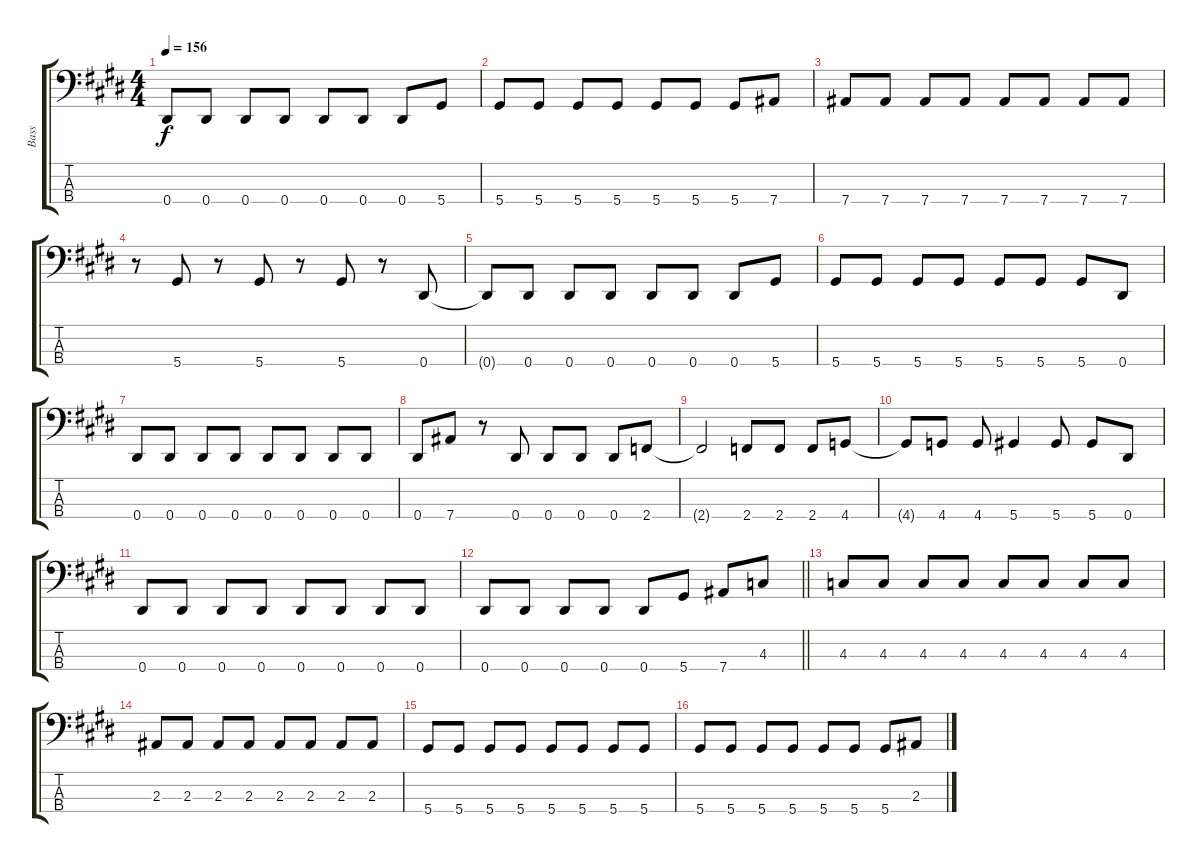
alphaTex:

\track ("Bass" "Bass") {instrument electricbassfinger}
\staff {score tabs}
\tuning (Gb2 Db2 Ab1 Eb1) {hide}
\ts (4 4)
\tempo 156
\clef f4
\ks c#minor
0.4.8{dy f} 0.4.8 0.4.8 0.4.8 0.4.8 0.4.8 0.4.8 5.4.8 |
\ks e
5.4.8 5.4.8 5.4.8 5.4.8 5.4.8 5.4.8 5.4.8 7.4.8 |
\ks c#minor
7.4.8 7.4.8 7.4.8 7.4.8 7.4.8 7.4.8 7.4.8 7.4.8 |
r.8 5.4.8 r.8 5.4.8 r.8 5.4.8 r.8 0.4.8 |
0.4{t}.8 0.4.8 0.4.8 0.4.8 0.4.8 0.4.8 0.4.8 5.4.8 |
5.4.8 5.4.8 5.4.8 5.4.8 5.4.8 5.4.8 5.4.8 0.4.8 |
0.4.8 0.4.8 0.4.8 0.4.8 0.4.8 0.4.8 0.4.8 0.4.8 |
0.4.8 7.4.8 r.8 0.4.8 0.4.8 0.4.8 0.4.8 2.4.8 |
2.4{t}.2 2.4.8 2.4.8 2.4.8 4.4.8 |
4.4{t}.8 4.4.8 4.4.8 5.4.4 5.4.8 5.4.8 0.4.8 |
\ks e
0.4.8 0.4.8 0.4.8 0.4.8 0.4.8 0.4.8 0.4.8 0.4.8 |
\barLineRight lightlight
\ks c#minor
0.4.8 0.4.8 0.4.8 0.4.8 0.4.8 5.4.8 7.4.8 4.3.8 |
4.3.8 4.3.8 4.3.8 4.3.8 4.3.8 4.3.8 4.3.8 4.3.8 |
\ks e
2.3.8 2.3.8 2.3.8 2.3.8 2.3.8 2.3.8 2.3.8 2.3.8 |
\ks c#minor
5.4.8 5.4.8 5.4.8 5.4.8 5.4.8 5.4.8 5.4.8 5.4.8 |
5.4.8 5.4.8 5.4.8 5.4.8 5.4.8 5.4.8 5.4.8 2.3.8
